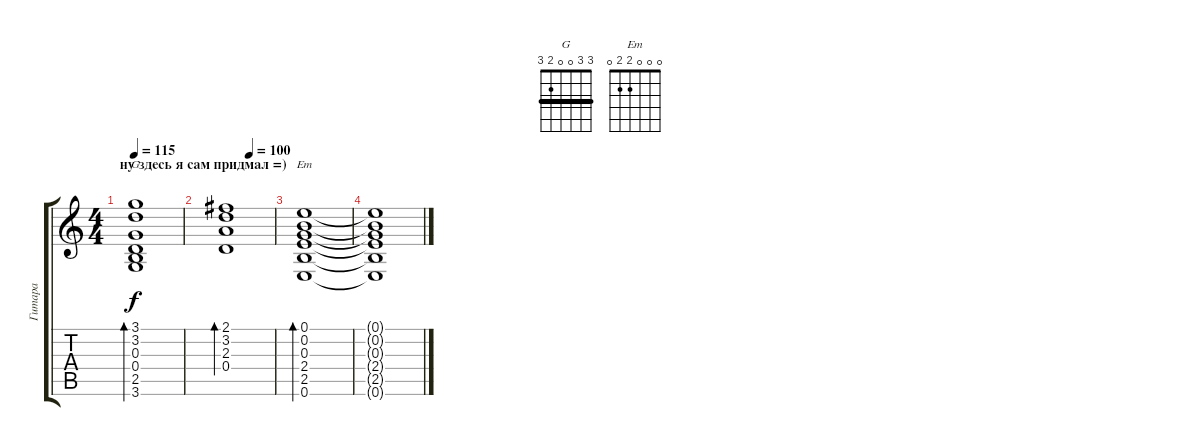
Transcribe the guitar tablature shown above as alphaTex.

\track ("Гитара" "Гитара") {instrument acousticguitarsteel}
\staff {score tabs}
\tuning (E4 B3 G3 D3 A2 E2) {hide}
\chord ("G" 3 3 0 0 2 3) {barre 3}
\chord ("Em" 0 0 0 2 2 0)
\ts (4 4)
\section ("" "ну здесь я сам придмал =)")
\tempo 115
\clef g2
\ks c
(3.1 3.2 0.3 0.4 2.5 3.6).1{bd 240 ch "G" dy f} |
\tempo (100 0.5)
(2.1 3.2 2.3 0.4).1{bd 240} |
(0.1 0.2 0.3 2.4 2.5 0.6).1{bd 480 ch "Em"} |
(0.1{t} 0.2{t} 0.3{t} 2.4{t} 2.5{t} 0.6{t}).1
